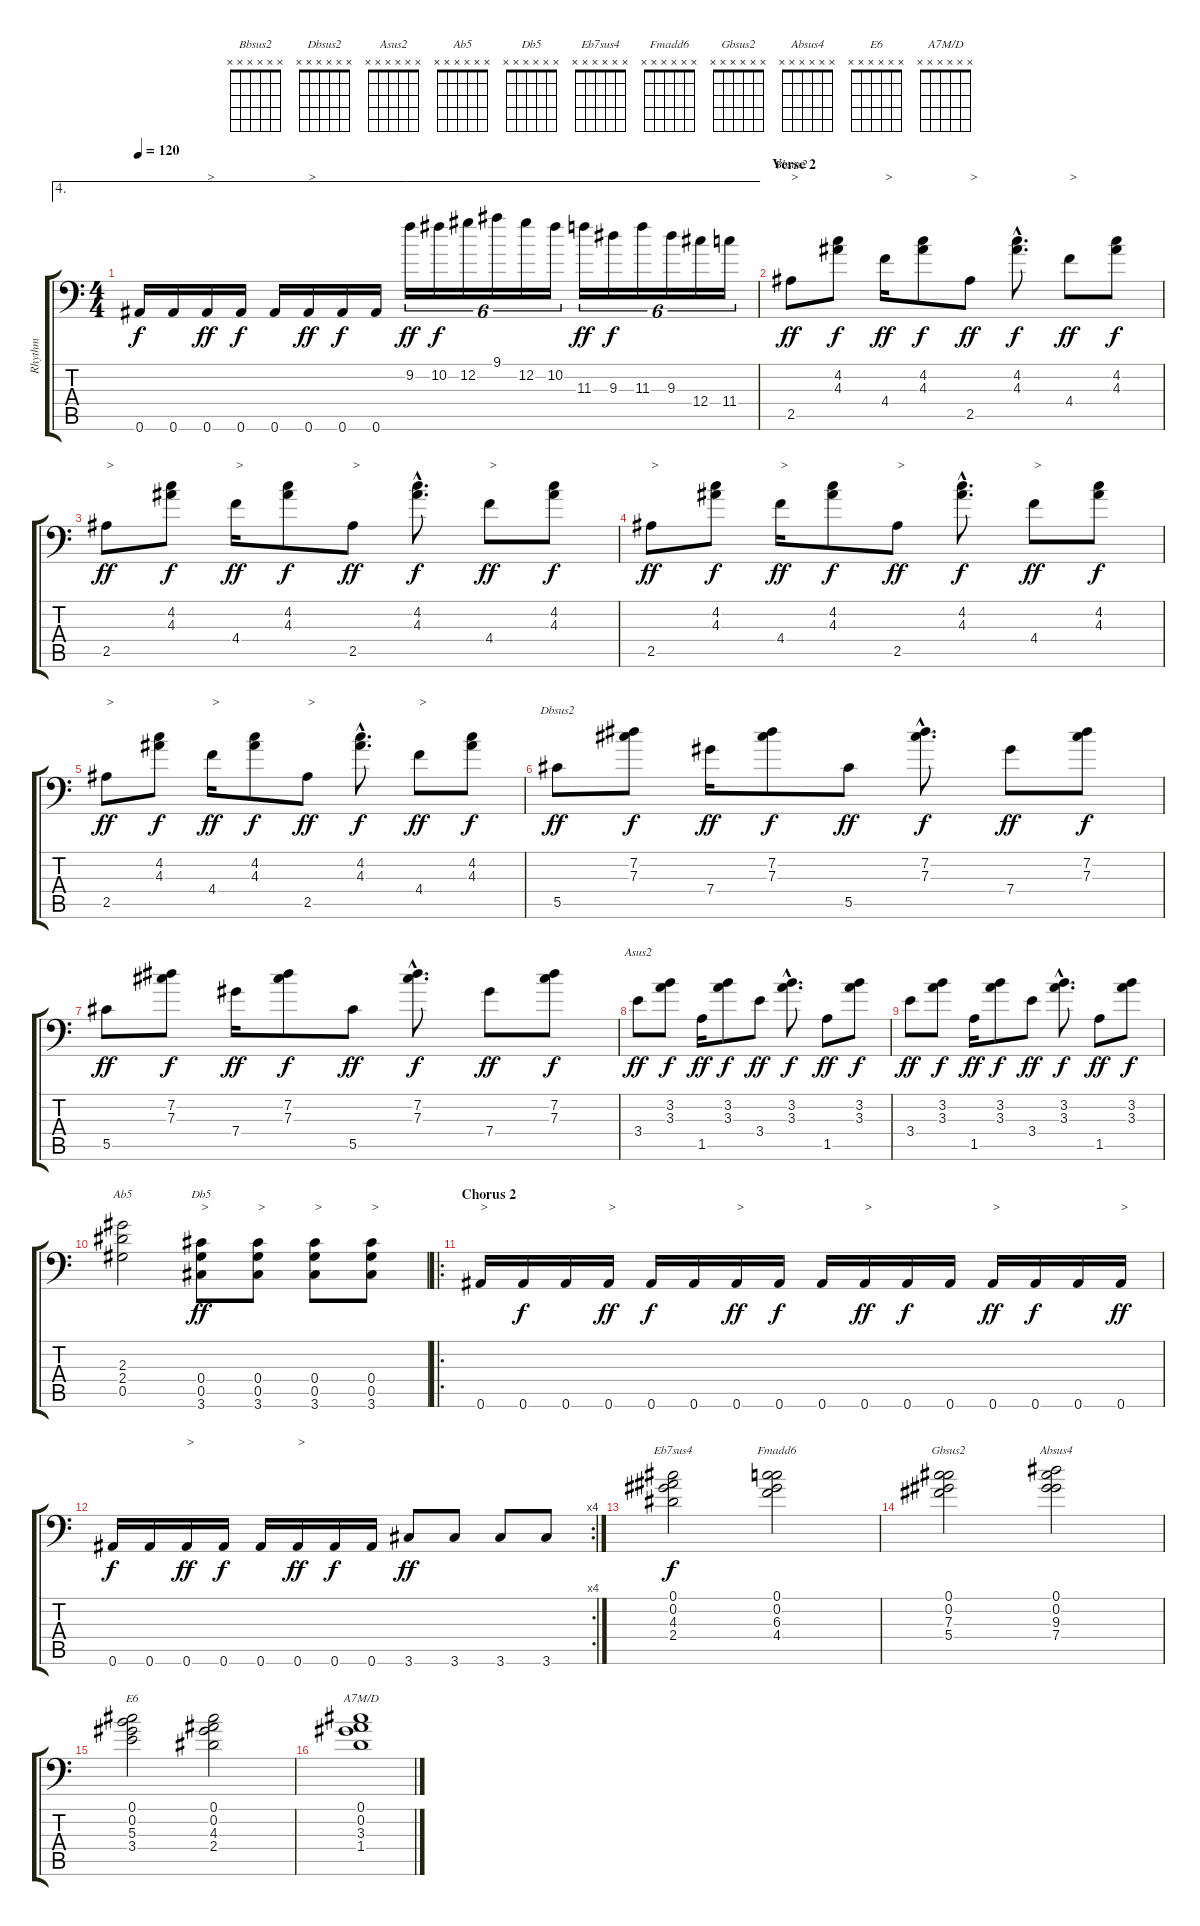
\track ("Rhythm" "Rhythm") {instrument distortionguitar}
\staff {score tabs}
\tuning (Db4 Ab3 Gb3 Db3 Ab2 Bb1) {hide}
\chord ("Bbsus2" x x x x x x)
\chord ("Dbsus2" x x x x x x)
\chord ("Asus2" x x x x x x)
\chord ("Ab5" x x x x x x)
\chord ("Db5" x x x x x x)
\chord ("Eb7sus4" x x x x x x)
\chord ("Fmadd6" x x x x x x)
\chord ("Gbsus2" x x x x x x)
\chord ("Absus4" x x x x x x)
\chord ("E6" x x x x x x)
\chord ("A7M/D" x x x x x x)
\ae 4
\ts (4 4)
\tempo 120
\clef f4
\ks c
0.6.16{dy f} 0.6.16 0.6.16{txt ">" dy ff} 0.6.16{dy f} 0.6.16 0.6.16{txt ">" dy ff} 0.6.16{dy f} 0.6.16 9.2.16{tu (6 4) dy ff} 10.2.16{tu (6 4) dy f} 12.2.16{tu (6 4)} 9.1.16{tu (6 4)} 12.2.16{tu (6 4)} 10.2.16{tu (6 4)} 11.3.16{tu (6 4) dy ff} 9.3.16{tu (6 4) dy f} 11.3.16{tu (6 4)} 9.3.16{tu (6 4)} 12.4.16{tu (6 4)} 11.4.16{tu (6 4)} |
\section ("" "Verse 2")
2.5.8{ch "Bbsus2" txt ">" dy ff} (4.2 4.3).8{dy f} 4.4.16{txt ">" dy ff} (4.2 4.3).8{dy f} 2.5.8{txt ">" dy ff} (4.2{hac} 4.3{hac}).8{d dy f} 4.4.8{txt ">" dy ff} (4.2 4.3).8{dy f} |
2.5.8{txt ">" dy ff} (4.2 4.3).8{dy f} 4.4.16{txt ">" dy ff} (4.2 4.3).8{dy f} 2.5.8{txt ">" dy ff} (4.2{hac} 4.3{hac}).8{d dy f} 4.4.8{txt ">" dy ff} (4.2 4.3).8{dy f} |
2.5.8{txt ">" dy ff} (4.2 4.3).8{dy f} 4.4.16{txt ">" dy ff} (4.2 4.3).8{dy f} 2.5.8{txt ">" dy ff} (4.2{hac} 4.3{hac}).8{d dy f} 4.4.8{txt ">" dy ff} (4.2 4.3).8{dy f} |
2.5.8{txt ">" dy ff} (4.2 4.3).8{dy f} 4.4.16{txt ">" dy ff} (4.2 4.3).8{dy f} 2.5.8{txt ">" dy ff} (4.2{hac} 4.3{hac}).8{d dy f} 4.4.8{txt ">" dy ff} (4.2 4.3).8{dy f} |
5.5.8{ch "Dbsus2" dy ff} (7.2 7.3).8{dy f} 7.4.16{dy ff} (7.2 7.3).8{dy f} 5.5.8{dy ff} (7.2{hac} 7.3{hac}).8{d dy f} 7.4.8{dy ff} (7.2 7.3).8{dy f} |
5.5.8{dy ff} (7.2 7.3).8{dy f} 7.4.16{dy ff} (7.2 7.3).8{dy f} 5.5.8{dy ff} (7.2{hac} 7.3{hac}).8{d dy f} 7.4.8{dy ff} (7.2 7.3).8{dy f} |
3.4.8{ch "Asus2" dy ff} (3.2 3.3).8{dy f} 1.5.16{dy ff} (3.2 3.3).8{dy f} 3.4.8{dy ff} (3.2{hac} 3.3{hac}).8{d dy f} 1.5.8{dy ff} (3.2 3.3).8{dy f} |
3.4.8{dy ff} (3.2 3.3).8{dy f} 1.5.16{dy ff} (3.2 3.3).8{dy f} 3.4.8{dy ff} (3.2{hac} 3.3{hac}).8{d dy f} 1.5.8{dy ff} (3.2 3.3).8{dy f} |
(2.3 2.4 0.5).2{ch "Ab5"} (0.4 0.5 3.6).8{ch "Db5" txt ">" dy ff} (0.4 0.5 3.6).8{txt ">"} (0.4 0.5 3.6).8{txt ">"} (0.4 0.5 3.6).8{txt ">"} |
\ro
\section ("" "Chorus 2")
0.6.16{txt ">"} 0.6.16{dy f} 0.6.16 0.6.16{txt ">" dy ff} 0.6.16{dy f} 0.6.16 0.6.16{txt ">" dy ff} 0.6.16{dy f} 0.6.16 0.6.16{txt ">" dy ff} 0.6.16{dy f} 0.6.16 0.6.16{txt ">" dy ff} 0.6.16{dy f} 0.6.16 0.6.16{txt ">" dy ff} |
\rc 4
0.6.16{dy f} 0.6.16 0.6.16{txt ">" dy ff} 0.6.16{dy f} 0.6.16 0.6.16{txt ">" dy ff} 0.6.16{dy f} 0.6.16 3.6.8{dy ff} 3.6.8 3.6.8 3.6.8 |
(0.1 0.2 4.3 2.4).2{ch "Eb7sus4" dy f} (0.1 0.2 6.3 4.4).2{ch "Fmadd6"} |
(0.1 0.2 7.3 5.4).2{ch "Gbsus2"} (0.1 0.2 9.3 7.4).2{ch "Absus4"} |
(0.1 0.2 5.3 3.4).2{ch "E6"} (0.1 0.2 4.3 2.4).2 |
(0.1 0.2 3.3 1.4).1{ch "A7M/D"}
